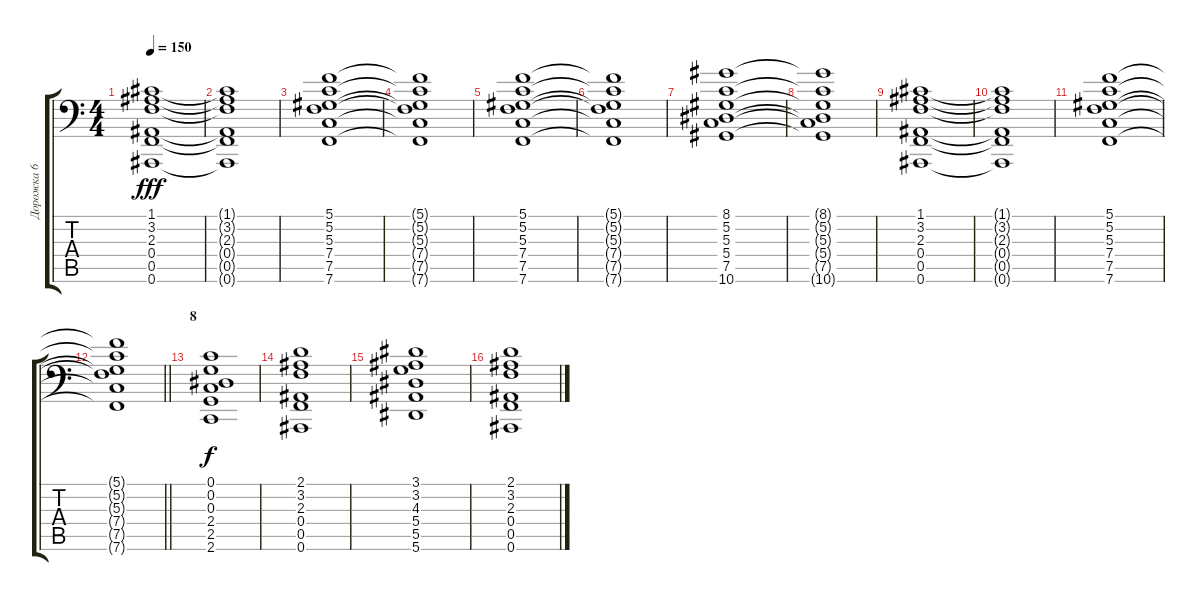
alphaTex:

\track ("Дорожка 6" "Дорожка 6") {instrument stringensemble1}
\staff {score tabs}
\tuning (C4 G3 Eb3 Bb2 F2 Bb1) {hide}
\ts (4 4)
\tempo 150
\clef f4
\ks c
(1.1 3.2 2.3 0.4 0.5 0.6).1{dy fff} |
(1.1{t} 3.2{t} 2.3{t} 0.4{t} 0.5{t} 0.6{t}).1 |
(5.1 5.2 5.3 7.4 7.5 7.6).1 |
(5.1{t} 5.2{t} 5.3{t} 7.4{t} 7.5{t} 7.6{t}).1 |
(5.1 5.2 5.3 7.4 7.5 7.6).1 |
(5.1{t} 5.2{t} 5.3{t} 7.4{t} 7.5{t} 7.6{t}).1 |
(8.1 5.2 5.3 5.4 7.5 10.6).1 |
(8.1{t} 5.2{t} 5.3{t} 5.4{t} 7.5{t} 10.6{t}).1 |
(1.1 3.2 2.3 0.4 0.5 0.6).1 |
(1.1{t} 3.2{t} 2.3{t} 0.4{t} 0.5{t} 0.6{t}).1 |
(5.1 5.2 5.3 7.4 7.5 7.6).1 |
\barLineRight lightlight
(5.1{t} 5.2{t} 5.3{t} 7.4{t} 7.5{t} 7.6{t}).1 |
\section ("" "8")
(0.1 0.2 0.3 2.4 2.5 2.6).1{dy f} |
(2.1 3.2 2.3 0.4 0.5 0.6).1 |
(3.1 3.2 4.3 5.4 5.5 5.6).1 |
(2.1 3.2 2.3 0.4 0.5 0.6).1
